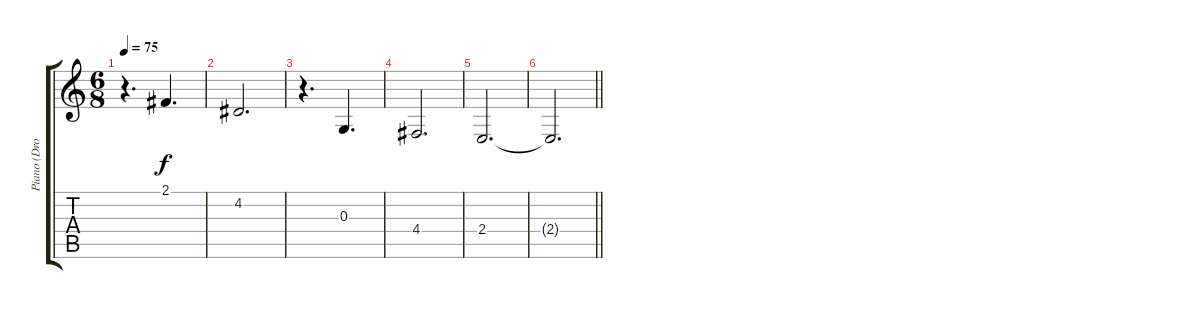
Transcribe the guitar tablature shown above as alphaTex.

\track ("Piano (Droite)" "Piano (Dro") {instrument pad2warm}
\staff {score tabs}
\tuning (E4 B3 G3 D3 A2 E2) {hide}
\ts (6 8)
\tempo 75
\clef g2
\ks c
r.4{d dy f} 2.1.4{d} |
4.2.2{d} |
r.4{d} 0.3.4{d} |
4.4.2{d} |
2.4.2{d} |
\barLineRight lightlight
2.4{t}.2{d}
